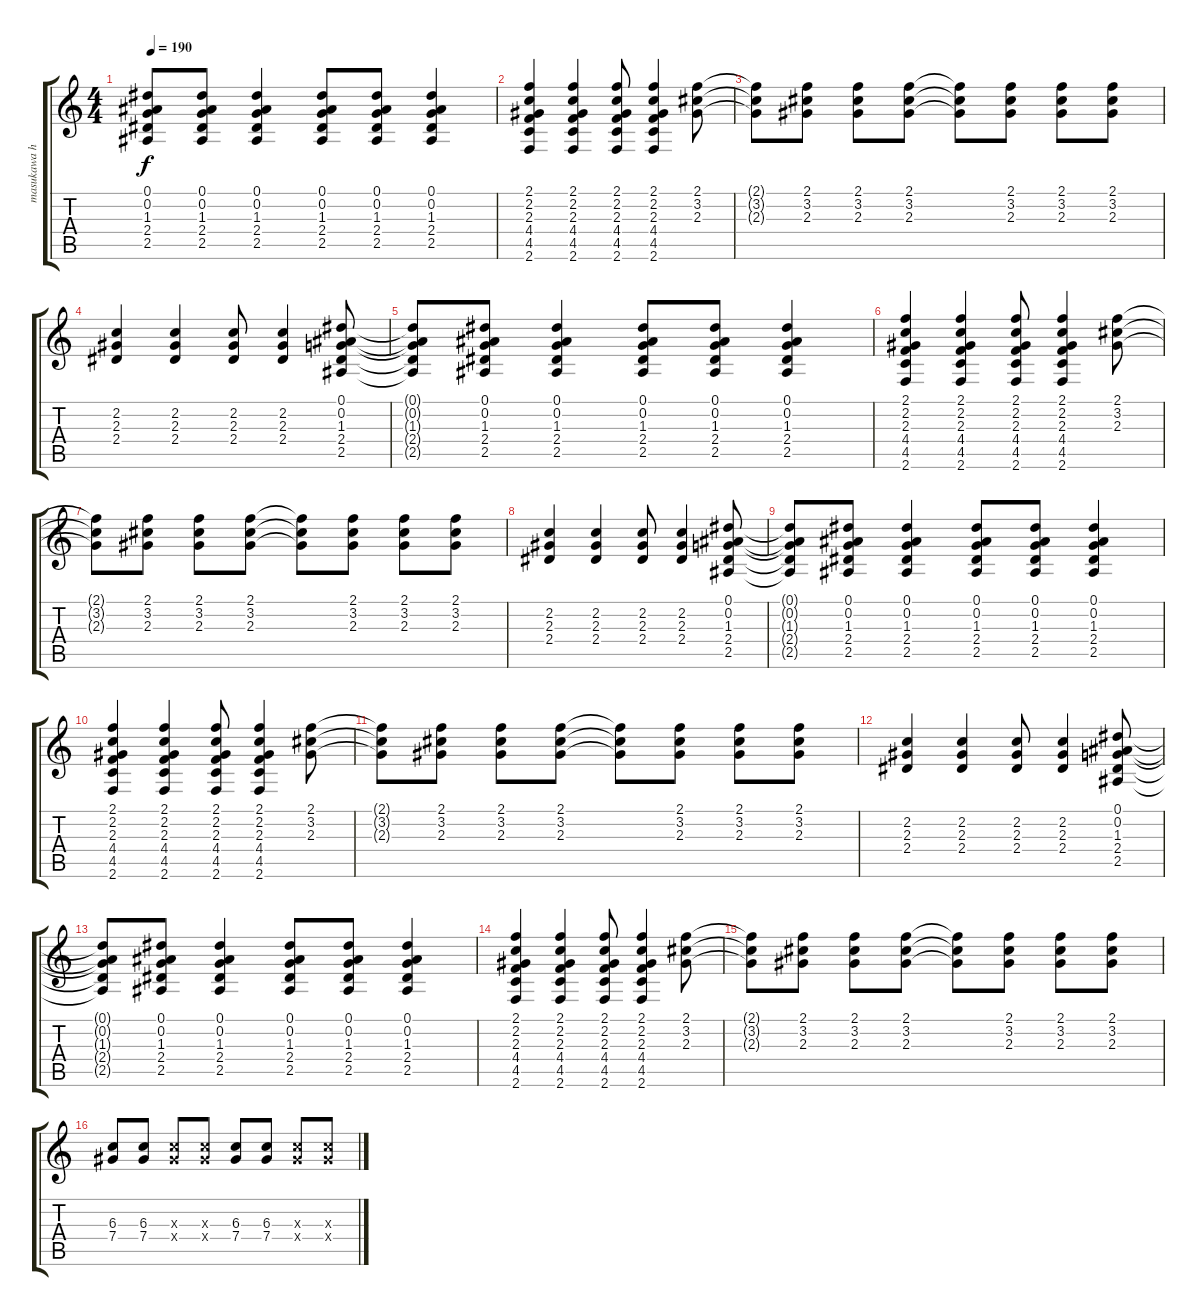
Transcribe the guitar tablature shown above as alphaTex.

\track ("masukawa hiroaki" "masukawa h") {instrument distortionguitar}
\staff {score tabs}
\tuning (Eb4 Bb3 Gb3 Db3 Ab2 Eb2) {hide}
\ts (4 4)
\tempo 190
\clef g2
\ks c
(0.1{t} 0.2{t} 1.3{t} 2.4{t} 2.5{t}).8{dy f} (0.1 0.2 1.3 2.4 2.5).8 (0.1 0.2 1.3 2.4 2.5).4 (0.1 0.2 1.3 2.4 2.5).8 (0.1 0.2 1.3 2.4 2.5).8 (0.1 0.2 1.3 2.4 2.5).4 |
(2.1 2.2 2.3 4.4 4.5 2.6).4 (2.1 2.2 2.3 4.4 4.5 2.6).4 (2.1 2.2 2.3 4.4 4.5 2.6).8 (2.1 2.2 2.3 4.4 4.5 2.6).4 (2.1 3.2 2.3).8 |
(2.1{t} 3.2{t} 2.3{t}).8 (2.1 3.2 2.3).8 (2.1 3.2 2.3).8 (2.1 3.2 2.3).8 (2.1{t} 3.2{t} 2.3{t}).8 (2.1 3.2 2.3).8 (2.1 3.2 2.3).8 (2.1 3.2 2.3).8 |
(2.2 2.3 2.4).4 (2.2 2.3 2.4).4 (2.2 2.3 2.4).8 (2.2 2.3 2.4).4 (0.1 0.2 1.3 2.4 2.5).8 |
(0.1{t} 0.2{t} 1.3{t} 2.4{t} 2.5{t}).8 (0.1 0.2 1.3 2.4 2.5).8 (0.1 0.2 1.3 2.4 2.5).4 (0.1 0.2 1.3 2.4 2.5).8 (0.1 0.2 1.3 2.4 2.5).8 (0.1 0.2 1.3 2.4 2.5).4 |
(2.1 2.2 2.3 4.4 4.5 2.6).4 (2.1 2.2 2.3 4.4 4.5 2.6).4 (2.1 2.2 2.3 4.4 4.5 2.6).8 (2.1 2.2 2.3 4.4 4.5 2.6).4 (2.1 3.2 2.3).8 |
(2.1{t} 3.2{t} 2.3{t}).8 (2.1 3.2 2.3).8 (2.1 3.2 2.3).8 (2.1 3.2 2.3).8 (2.1{t} 3.2{t} 2.3{t}).8 (2.1 3.2 2.3).8 (2.1 3.2 2.3).8 (2.1 3.2 2.3).8 |
(2.2 2.3 2.4).4 (2.2 2.3 2.4).4 (2.2 2.3 2.4).8 (2.2 2.3 2.4).4 (0.1 0.2 1.3 2.4 2.5).8 |
(0.1{t} 0.2{t} 1.3{t} 2.4{t} 2.5{t}).8 (0.1 0.2 1.3 2.4 2.5).8 (0.1 0.2 1.3 2.4 2.5).4 (0.1 0.2 1.3 2.4 2.5).8 (0.1 0.2 1.3 2.4 2.5).8 (0.1 0.2 1.3 2.4 2.5).4 |
(2.1 2.2 2.3 4.4 4.5 2.6).4 (2.1 2.2 2.3 4.4 4.5 2.6).4 (2.1 2.2 2.3 4.4 4.5 2.6).8 (2.1 2.2 2.3 4.4 4.5 2.6).4 (2.1 3.2 2.3).8 |
(2.1{t} 3.2{t} 2.3{t}).8 (2.1 3.2 2.3).8 (2.1 3.2 2.3).8 (2.1 3.2 2.3).8 (2.1{t} 3.2{t} 2.3{t}).8 (2.1 3.2 2.3).8 (2.1 3.2 2.3).8 (2.1 3.2 2.3).8 |
(2.2 2.3 2.4).4 (2.2 2.3 2.4).4 (2.2 2.3 2.4).8 (2.2 2.3 2.4).4 (0.1 0.2 1.3 2.4 2.5).8 |
(0.1{t} 0.2{t} 1.3{t} 2.4{t} 2.5{t}).8 (0.1 0.2 1.3 2.4 2.5).8 (0.1 0.2 1.3 2.4 2.5).4 (0.1 0.2 1.3 2.4 2.5).8 (0.1 0.2 1.3 2.4 2.5).8 (0.1 0.2 1.3 2.4 2.5).4 |
(2.1 2.2 2.3 4.4 4.5 2.6).4 (2.1 2.2 2.3 4.4 4.5 2.6).4 (2.1 2.2 2.3 4.4 4.5 2.6).8 (2.1 2.2 2.3 4.4 4.5 2.6).4 (2.1 3.2 2.3).8 |
(2.1{t} 3.2{t} 2.3{t}).8 (2.1 3.2 2.3).8 (2.1 3.2 2.3).8 (2.1 3.2 2.3).8 (2.1{t} 3.2{t} 2.3{t}).8 (2.1 3.2 2.3).8 (2.1 3.2 2.3).8 (2.1 3.2 2.3).8 |
(6.3 7.4).8 (6.3 7.4).8 (6.3{x} 7.4{x}).8 (6.3{x} 7.4{x}).8 (6.3 7.4).8 (6.3 7.4).8 (6.3{x} 7.4{x}).8 (6.3{x} 7.4{x}).8
